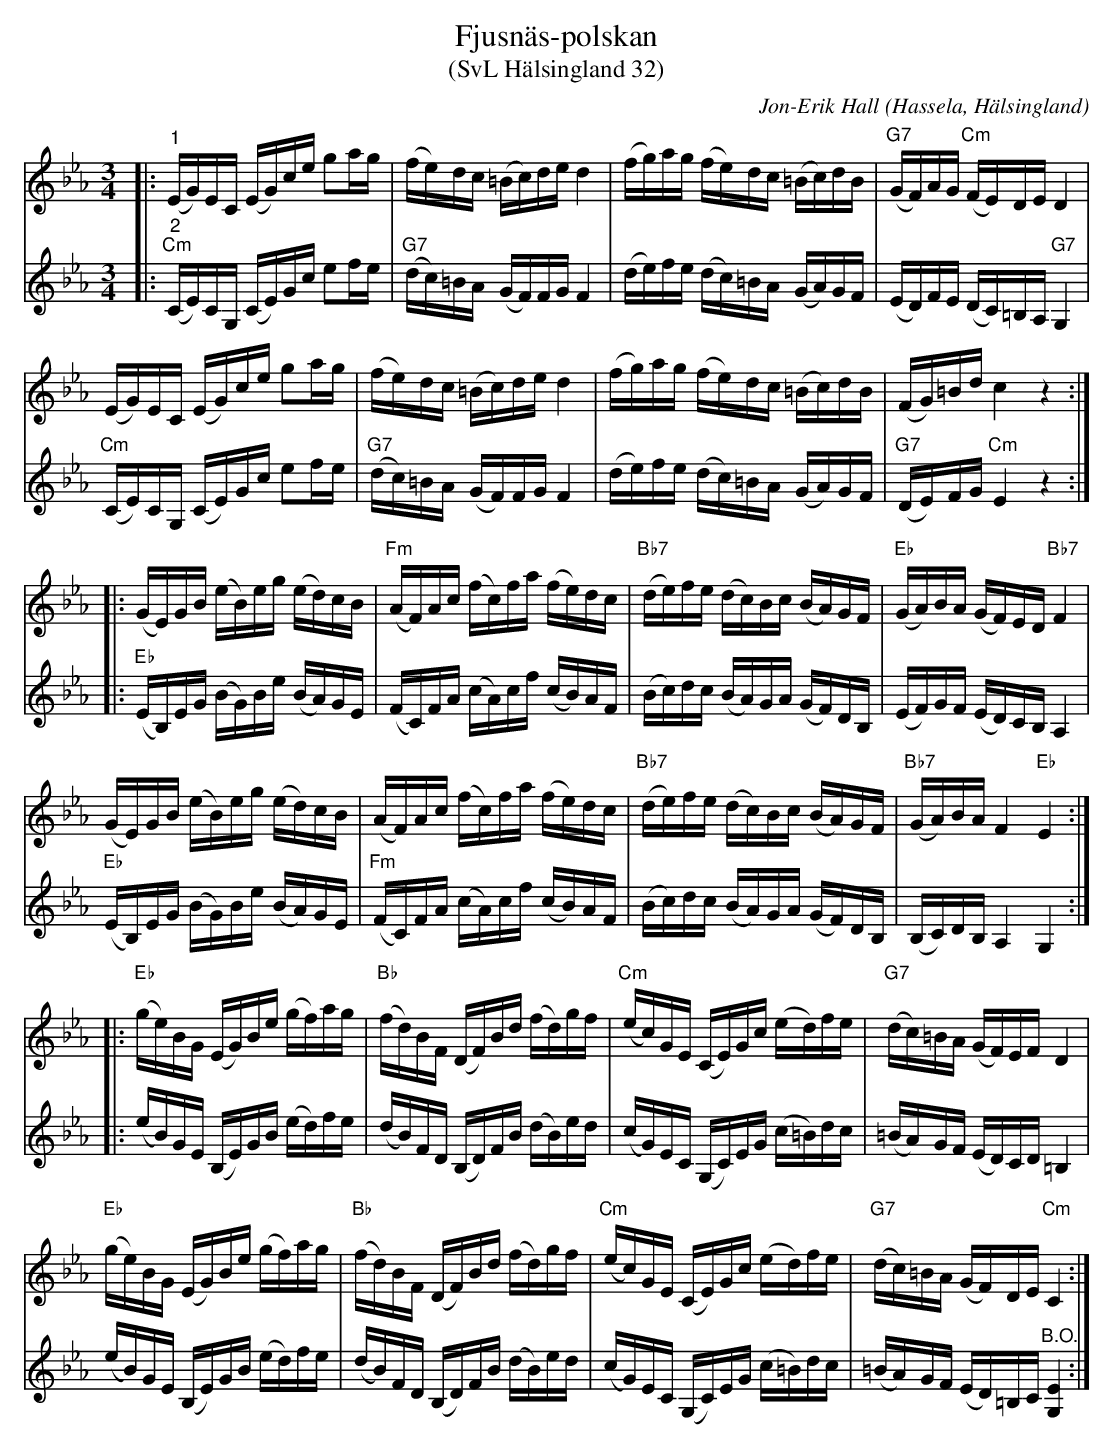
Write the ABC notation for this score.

X:1
T:Fjusnäs-polskan
T:(SvL Hälsingland 32)
C:Jon-Erik Hall
O:Hassela, Hälsingland
L:1/16
M:3/4
K:Cm
V:1
|:"^1" (EG)EC (EG)ce g2ag | (fe)dc (=Bc)de d4 | (fg)ag (fe)dc (=Bc)dB | "G7" (GF)AG"Cm" (FE)DE D4 |
 (EG)EC (EG)ce g2ag | (fe)dc (=Bc)de d4 | (fg)ag (fe)dc (=Bc)dB | (FG)=Bd c4 z4 ::
(GE)GB (eB)eg (ed)cB |"Fm" (AF)Ac (fc)fa (fe)dc |"Bb7" (de)fe (dc)Bc (BA)GF | "Eb" (GA)BA (GF)ED"Bb7" F4 |
(GE)GB (eB)eg (ed)cB | (AF)Ac (fc)fa (fe)dc | "Bb7" (de)fe (dc)Bc (BA)GF |"Bb7" (GA)BA F4"Eb" E4 ::
"Eb" (ge)BG (EG)Be (gf)ag | "Bb" (fd)BF (DF)Bd (fd)gf |"Cm" (ec)GE (CE)Gc (ed)fe |"G7" (dc)=BA (GF)EF D4 |
"Eb" (ge)BG (EG)Be (gf)ag |"Bb" (fd)BF (DF)Bd (fd)gf |"Cm" (ec)GE (CE)Gc (ed)fe | "G7" (dc)=BA (GF)DE"Cm" C4 :|
V:2
|:"^2""Cm" (CE)CG, (CE)Gc e2fe |"G7" (dc)=BA (GF)FG F4 | (de)fe (dc)=BA (GA)GF | (ED)FE (DC)=B,A,"G7" G,4 |
"Cm" (CE)CG, (CE)Gc e2fe |"G7" (dc)=BA (GF)FG F4 | (de)fe (dc)=BA (GA)GF |"G7" (DE)FG"Cm" E4 z4 ::
"Eb" (EB,)EG (BG)Be (BA)GE | (FC)FA (cA)cf (cB)AF | (Bc)dc (BA)GA (GF)DB, | (EF)GF (ED)CB, A,4 |
"Eb" (EB,)EG (BG)Be (BA)GE | "Fm" (FC)FA (cA)cf (cB)AF | (Bc)dc (BA)GA (GF)DB, | (B,C)DB, A,4 G,4 ::
(eB)GE (B,E)GB (ed)fe | (dB)FD (B,D)FB (dB)ed | (cG)EC (G,C)EG (c=B)dc | (=BA)GF (ED)CD =B,4 |
(eB)GE (B,E)GB (ed)fe | (dB)FD (B,D)FB (dB)ed | (cG)EC (G,C)EG (c=B)dc | (=BA)GF (ED)=B,C"^B.O." [G,E]4 :|
